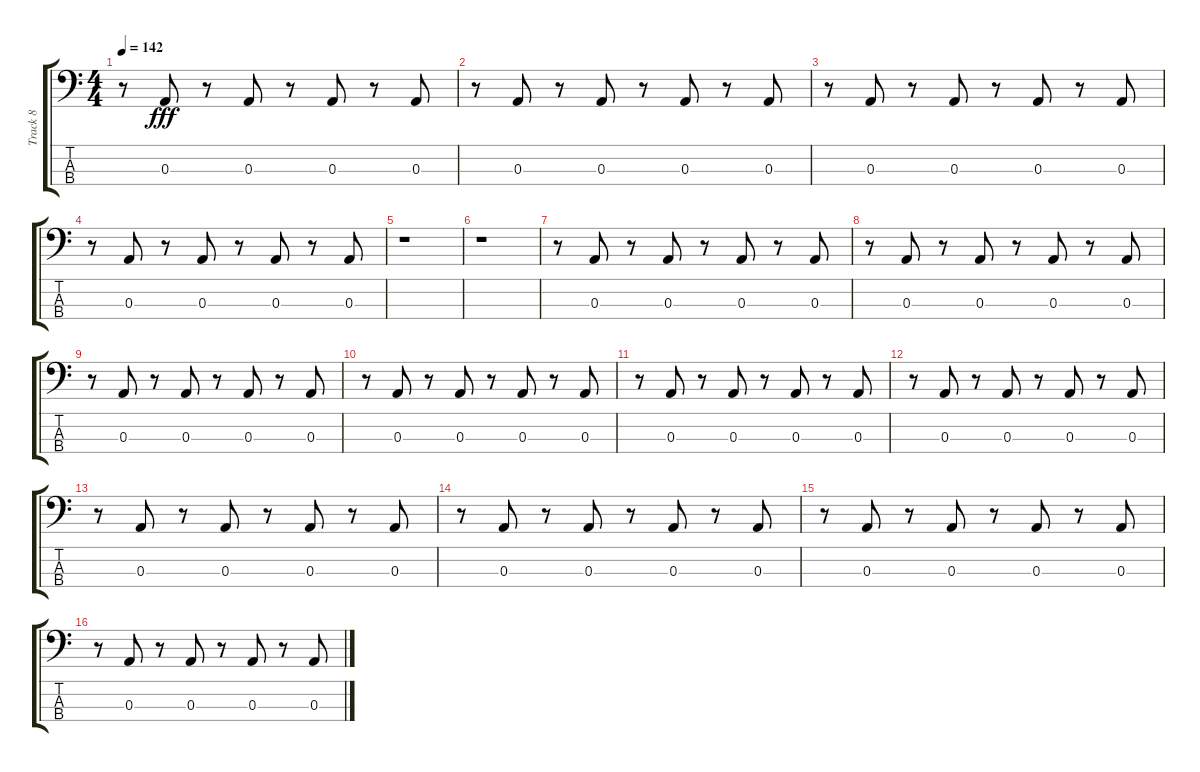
\track ("Track 8" "Track 8") {instrument synthbass1}
\staff {score tabs}
\tuning (G2 D2 A1 E1) {hide}
\ts (4 4)
\tempo 142
\clef f4
\ks c
r.8{dy fff} 0.3.8 r.8 0.3.8 r.8 0.3.8 r.8 0.3.8 |
r.8 0.3.8 r.8 0.3.8 r.8 0.3.8 r.8 0.3.8 |
r.8 0.3.8 r.8 0.3.8 r.8 0.3.8 r.8 0.3.8 |
r.8 0.3.8 r.8 0.3.8 r.8 0.3.8 r.8 0.3.8 |
r.1 |
r.1 |
r.8 0.3.8 r.8 0.3.8 r.8 0.3.8 r.8 0.3.8 |
r.8 0.3.8 r.8 0.3.8 r.8 0.3.8 r.8 0.3.8 |
r.8 0.3.8 r.8 0.3.8 r.8 0.3.8 r.8 0.3.8 |
r.8 0.3.8 r.8 0.3.8 r.8 0.3.8 r.8 0.3.8 |
r.8 0.3.8 r.8 0.3.8 r.8 0.3.8 r.8 0.3.8 |
r.8 0.3.8 r.8 0.3.8 r.8 0.3.8 r.8 0.3.8 |
r.8 0.3.8 r.8 0.3.8 r.8 0.3.8 r.8 0.3.8 |
r.8 0.3.8 r.8 0.3.8 r.8 0.3.8 r.8 0.3.8 |
r.8 0.3.8 r.8 0.3.8 r.8 0.3.8 r.8 0.3.8 |
r.8 0.3.8 r.8 0.3.8 r.8 0.3.8 r.8 0.3.8
